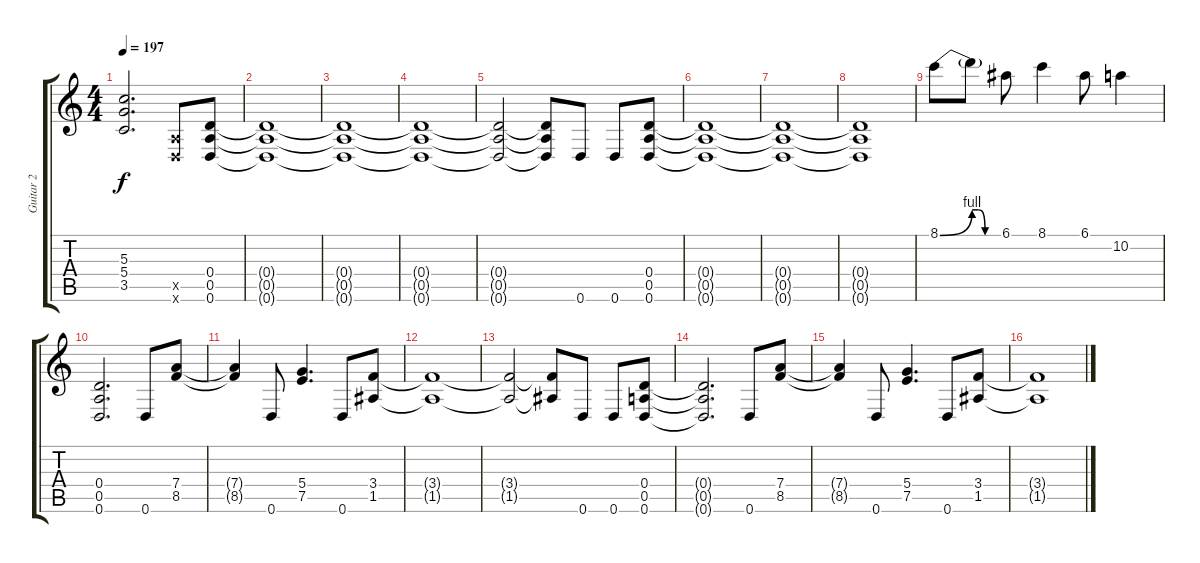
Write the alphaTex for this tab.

\track ("Guitar 2" "Guitar 2") {instrument distortionguitar}
\staff {score tabs}
\tuning (E4 B3 G3 D3 A2 D2) {hide}
\ts (4 4)
\tempo 197
\clef g2
\ks c
(5.3{t} 5.4{t} 3.5{t}).2{d dy f} (0.5{x} 0.6{x}).8 (0.4 0.5 0.6).8 |
(0.4{t} 0.5{t} 0.6{t}).1 |
(0.4{t} 0.5{t} 0.6{t}).1 |
(0.4{t} 0.5{t} 0.6{t}).1 |
(0.4{t} 0.5{t} 0.6{t}).2 (0.4{t} 0.5{t} 0.6{t}).8 0.6.8 0.6.8 (0.4 0.5 0.6).8 |
(0.4{t} 0.5{t} 0.6{t}).1 |
(0.4{t} 0.5{t} 0.6{t}).1 |
(0.4{t} 0.5{t} 0.6{t}).1 |
8.1{be (bend 0 0 60 4)}.8 8.1{be (custom 0 4 15 4 30 0 60 0) t}.8 6.1.8 8.1.4 6.1.8 10.2.4 |
(0.4 0.5 0.6).2{d} 0.6.8 (7.4 8.5).8 |
(7.4{t} 8.5{t}).4 0.6.8 (5.4 7.5).4{d} 0.6.8 (3.4 1.5).8 |
(3.4{t} 1.5{t}).1 |
(3.4{t} 1.5{t}).2 (3.4{t} 1.5{t}).8 0.6.8 0.6.8 (0.4 0.5 0.6).8 |
(0.4{t} 0.5{t} 0.6{t}).2{d} 0.6.8 (7.4 8.5).8 |
(7.4{t} 8.5{t}).4 0.6.8 (5.4 7.5).4{d} 0.6.8 (3.4 1.5).8 |
(3.4{t} 1.5{t}).1
